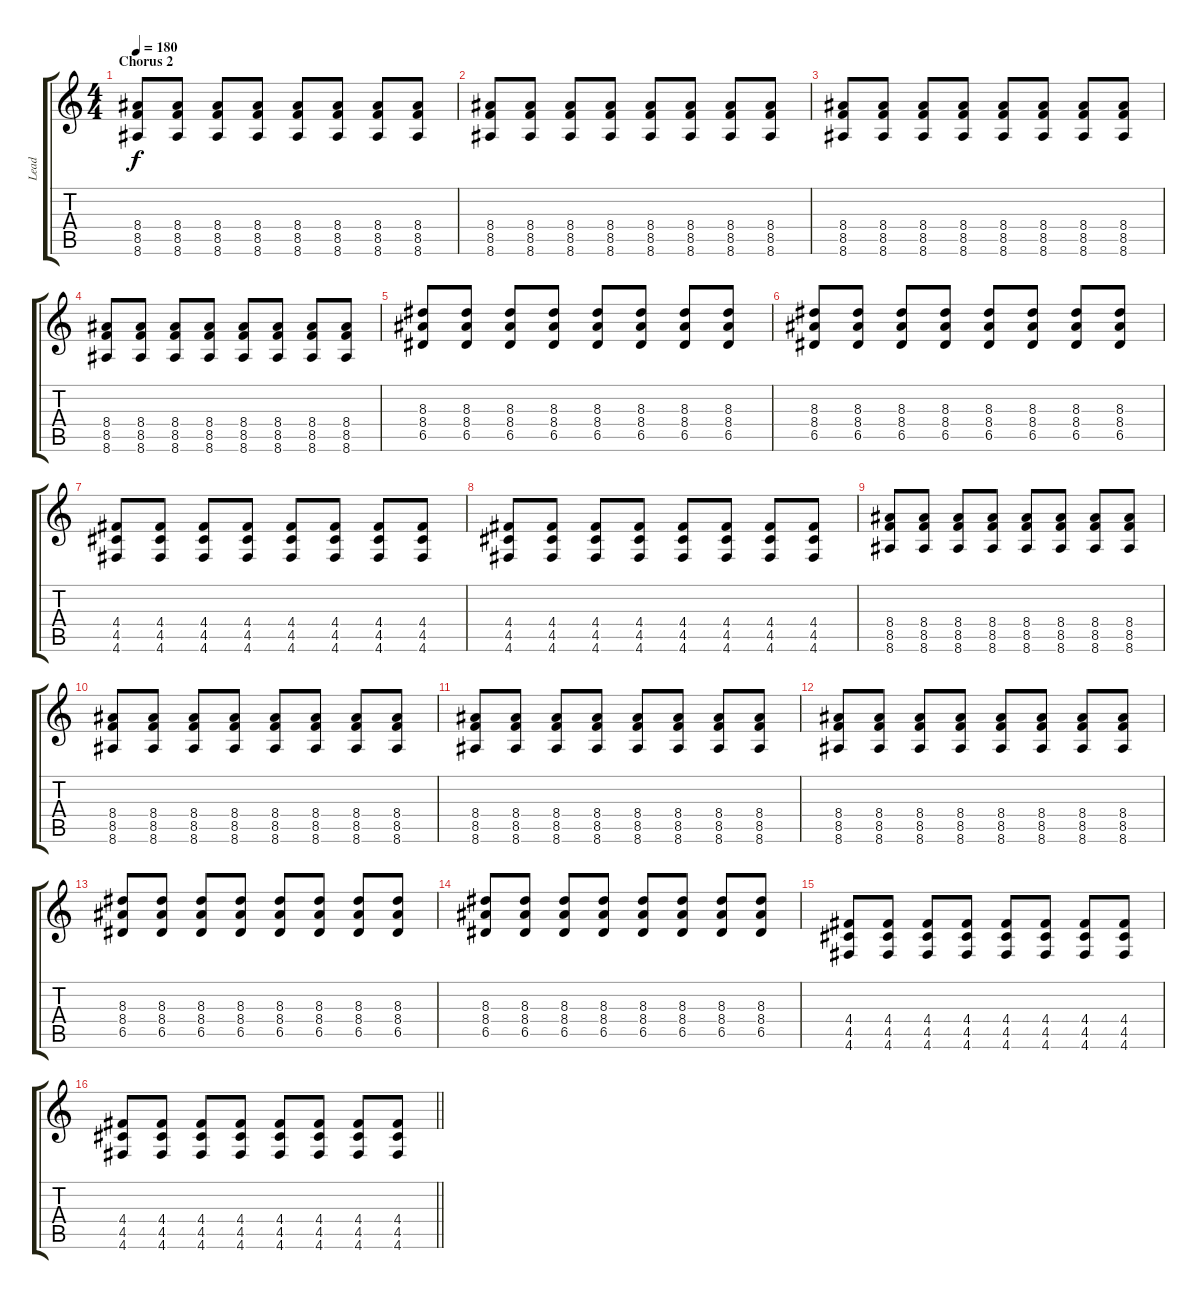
\track ("Lead" "Lead") {instrument overdrivenguitar}
\staff {score tabs}
\tuning (E4 B3 G3 D3 A2 D2) {hide}
\ts (4 4)
\section ("" "Chorus 2")
\tempo 180
\clef g2
\ks c
(8.4 8.5 8.6).8{dy f} (8.4 8.5 8.6).8 (8.4 8.5 8.6).8 (8.4 8.5 8.6).8 (8.4 8.5 8.6).8 (8.4 8.5 8.6).8 (8.4 8.5 8.6).8 (8.4 8.5 8.6).8 |
(8.4 8.5 8.6).8 (8.4 8.5 8.6).8 (8.4 8.5 8.6).8 (8.4 8.5 8.6).8 (8.4 8.5 8.6).8 (8.4 8.5 8.6).8 (8.4 8.5 8.6).8 (8.4 8.5 8.6).8 |
(8.4 8.5 8.6).8 (8.4 8.5 8.6).8 (8.4 8.5 8.6).8 (8.4 8.5 8.6).8 (8.4 8.5 8.6).8 (8.4 8.5 8.6).8 (8.4 8.5 8.6).8 (8.4 8.5 8.6).8 |
(8.4 8.5 8.6).8 (8.4 8.5 8.6).8 (8.4 8.5 8.6).8 (8.4 8.5 8.6).8 (8.4 8.5 8.6).8 (8.4 8.5 8.6).8 (8.4 8.5 8.6).8 (8.4 8.5 8.6).8 |
(8.3 8.4 6.5).8 (8.3 8.4 6.5).8 (8.3 8.4 6.5).8 (8.3 8.4 6.5).8 (8.3 8.4 6.5).8 (8.3 8.4 6.5).8 (8.3 8.4 6.5).8 (8.3 8.4 6.5).8 |
(8.3 8.4 6.5).8 (8.3 8.4 6.5).8 (8.3 8.4 6.5).8 (8.3 8.4 6.5).8 (8.3 8.4 6.5).8 (8.3 8.4 6.5).8 (8.3 8.4 6.5).8 (8.3 8.4 6.5).8 |
(4.4 4.5 4.6).8 (4.4 4.5 4.6).8 (4.4 4.5 4.6).8 (4.4 4.5 4.6).8 (4.4 4.5 4.6).8 (4.4 4.5 4.6).8 (4.4 4.5 4.6).8 (4.4 4.5 4.6).8 |
(4.4 4.5 4.6).8 (4.4 4.5 4.6).8 (4.4 4.5 4.6).8 (4.4 4.5 4.6).8 (4.4 4.5 4.6).8 (4.4 4.5 4.6).8 (4.4 4.5 4.6).8 (4.4 4.5 4.6).8 |
(8.4 8.5 8.6).8 (8.4 8.5 8.6).8 (8.4 8.5 8.6).8 (8.4 8.5 8.6).8 (8.4 8.5 8.6).8 (8.4 8.5 8.6).8 (8.4 8.5 8.6).8 (8.4 8.5 8.6).8 |
(8.4 8.5 8.6).8 (8.4 8.5 8.6).8 (8.4 8.5 8.6).8 (8.4 8.5 8.6).8 (8.4 8.5 8.6).8 (8.4 8.5 8.6).8 (8.4 8.5 8.6).8 (8.4 8.5 8.6).8 |
(8.4 8.5 8.6).8 (8.4 8.5 8.6).8 (8.4 8.5 8.6).8 (8.4 8.5 8.6).8 (8.4 8.5 8.6).8 (8.4 8.5 8.6).8 (8.4 8.5 8.6).8 (8.4 8.5 8.6).8 |
(8.4 8.5 8.6).8 (8.4 8.5 8.6).8 (8.4 8.5 8.6).8 (8.4 8.5 8.6).8 (8.4 8.5 8.6).8 (8.4 8.5 8.6).8 (8.4 8.5 8.6).8 (8.4 8.5 8.6).8 |
(8.3 8.4 6.5).8 (8.3 8.4 6.5).8 (8.3 8.4 6.5).8 (8.3 8.4 6.5).8 (8.3 8.4 6.5).8 (8.3 8.4 6.5).8 (8.3 8.4 6.5).8 (8.3 8.4 6.5).8 |
(8.3 8.4 6.5).8 (8.3 8.4 6.5).8 (8.3 8.4 6.5).8 (8.3 8.4 6.5).8 (8.3 8.4 6.5).8 (8.3 8.4 6.5).8 (8.3 8.4 6.5).8 (8.3 8.4 6.5).8 |
(4.4 4.5 4.6).8 (4.4 4.5 4.6).8 (4.4 4.5 4.6).8 (4.4 4.5 4.6).8 (4.4 4.5 4.6).8 (4.4 4.5 4.6).8 (4.4 4.5 4.6).8 (4.4 4.5 4.6).8 |
\barLineRight lightlight
(4.4 4.5 4.6).8 (4.4 4.5 4.6).8 (4.4 4.5 4.6).8 (4.4 4.5 4.6).8 (4.4 4.5 4.6).8 (4.4 4.5 4.6).8 (4.4 4.5 4.6).8 (4.4 4.5 4.6).8
